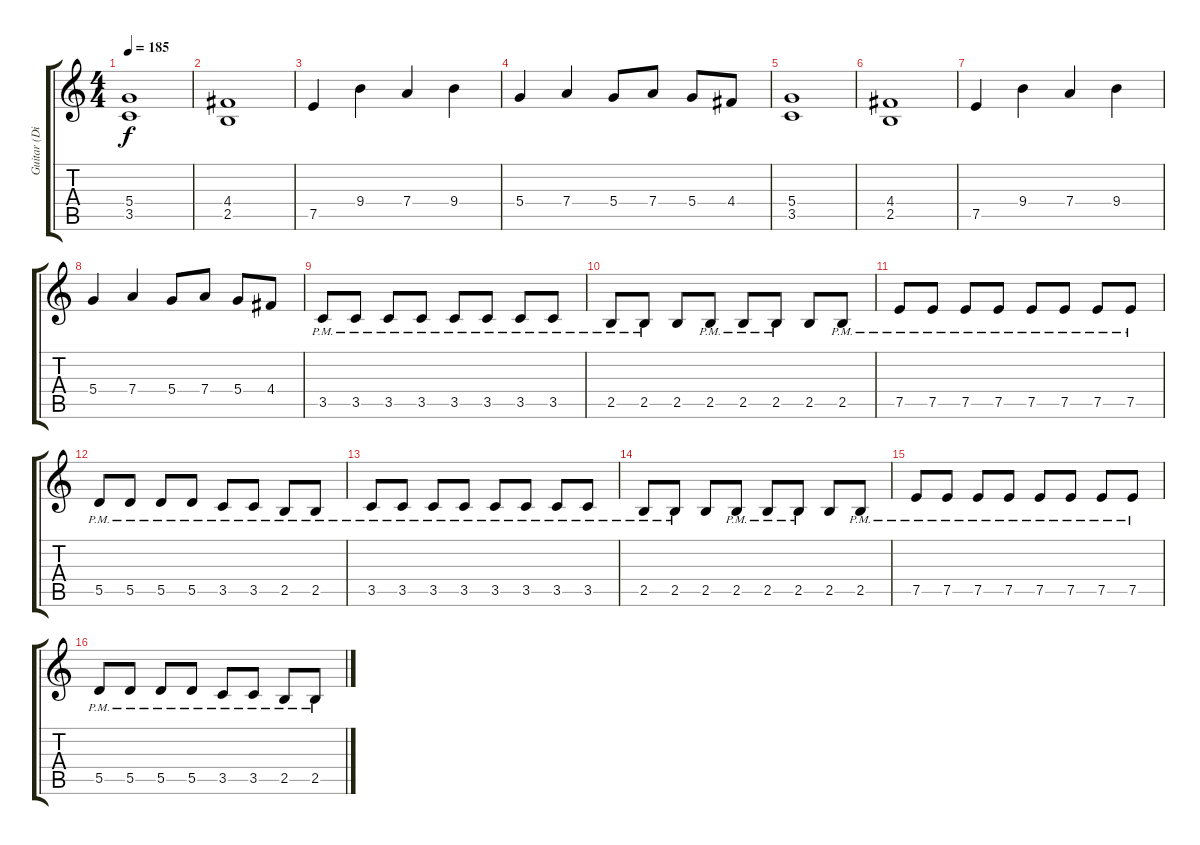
\track ("Guitar (Diagenz)" "Guitar (Di") {instrument distortionguitar}
\staff {score tabs}
\tuning (E4 B3 G3 D3 A2 E2) {hide}
\ts (4 4)
\tempo 185
\clef g2
\ks c
(5.4 3.5).1{dy f} |
(4.4 2.5).1 |
7.5.4 9.4.4 7.4.4 9.4.4 |
5.4.4 7.4.4 5.4.8 7.4.8 5.4.8 4.4.8 |
(5.4 3.5).1 |
(4.4 2.5).1 |
7.5.4 9.4.4 7.4.4 9.4.4 |
5.4.4 7.4.4 5.4.8 7.4.8 5.4.8 4.4.8 |
3.5{pm}.8 3.5{pm}.8 3.5{pm}.8 3.5{pm}.8 3.5{pm}.8 3.5{pm}.8 3.5{pm}.8 3.5{pm}.8 |
2.5{pm}.8 2.5{pm}.8 2.5.8 2.5{pm}.8 2.5{pm}.8 2.5{pm}.8 2.5.8 2.5{pm}.8 |
7.5{pm}.8 7.5{pm}.8 7.5{pm}.8 7.5{pm}.8 7.5{pm}.8 7.5{pm}.8 7.5{pm}.8 7.5{pm}.8 |
5.5{pm}.8 5.5{pm}.8 5.5{pm}.8 5.5{pm}.8 3.5{pm}.8 3.5{pm}.8 2.5{pm}.8 2.5{pm}.8 |
3.5{pm}.8 3.5{pm}.8 3.5{pm}.8 3.5{pm}.8 3.5{pm}.8 3.5{pm}.8 3.5{pm}.8 3.5{pm}.8 |
2.5{pm}.8 2.5{pm}.8 2.5.8 2.5{pm}.8 2.5{pm}.8 2.5{pm}.8 2.5.8 2.5{pm}.8 |
7.5{pm}.8 7.5{pm}.8 7.5{pm}.8 7.5{pm}.8 7.5{pm}.8 7.5{pm}.8 7.5{pm}.8 7.5{pm}.8 |
5.5{pm}.8 5.5{pm}.8 5.5{pm}.8 5.5{pm}.8 3.5{pm}.8 3.5{pm}.8 2.5{pm}.8 2.5{pm}.8
